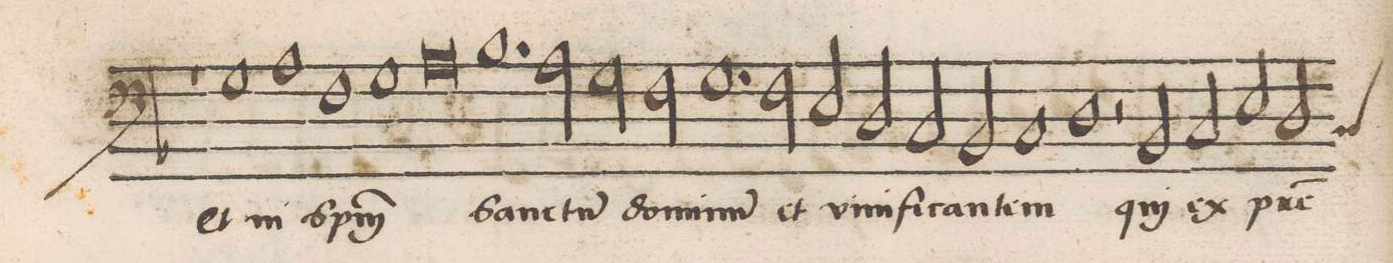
**kern	**text
*I"BASSVS	*
*clefF4	*
*k[b-]	*
*met(C|)	*
*M2/1	*
1r	.
1G\	et
=117-	=117-
1A\	in
1F\	Sp(i-
=118-	=118-
1G\	-ri-
0A\	-tu)m
=119-	=119-
1.B-\	San-
=120-	=120-
2A\	-ctu(m)
2G\	do-
2F\	-mi-
=121-	=121-
1.G\	-nu(m)
2F\	et
=122-	=122-
2Eny/	vi-
2D/	-ui-
2C/	-fi-
2BB-/	-can-
=123-	=123-
1C/	-tem
1D\	.
=124-	=124-
2r	.
2BB-/	qui
2C/	ex
2E/	p(at)-
=125-	=125-
*custos:C	*
2D/	-re
*-	*-
